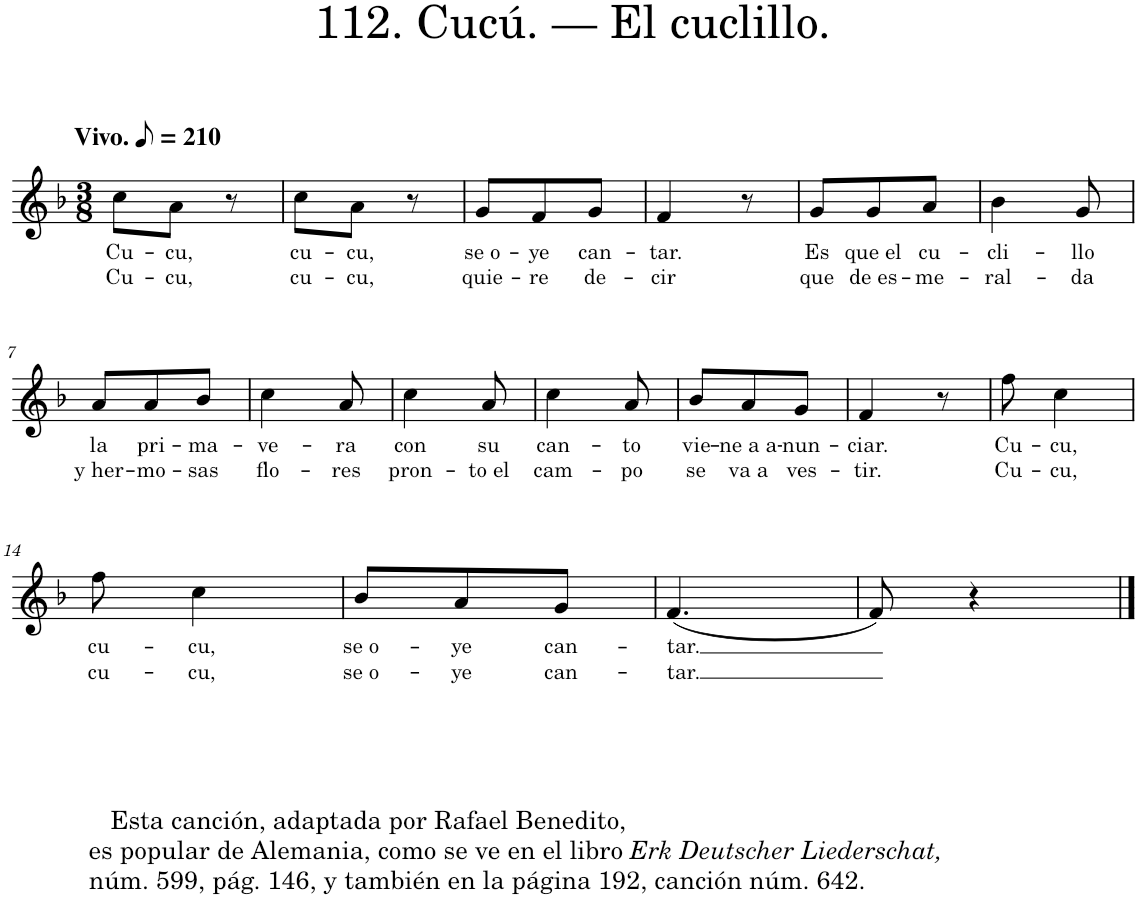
**kern	**text	**text
*part1	*part1	*part1
*staff1	*staff1	*staff1
*I"Piano	*	*
*I'Pno.	*	*
*clefG2	*	*
*k[b-]	*	*
*M3/8	*	*
*MM105	*	*
=1	=1	=1
!LO:TX:a:B:t=Vivo.	!	!
!	!LO:LY:b	!LO:LY:b
8cc\L	Cu-	Cu-
!	!LO:LY:b	!LO:LY:b
8a\J	-cu,	-cu,
8r	.	.
=2	=2	=2
!	!LO:LY:b	!LO:LY:b
8cc\L	cu-	cu-
!	!LO:LY:b	!LO:LY:b
8a\J	-cu,	-cu,
8r	.	.
=3	=3	=3
!	!LO:LY:b	!LO:LY:b
8g/L	se o-	quie-
!	!LO:LY:b	!LO:LY:b
8f/	-ye	-re
!	!LO:LY:b	!LO:LY:b
8g/J	can-	de-
=4	=4	=4
!	!LO:LY:b	!LO:LY:b
4f/	-tar.	-cir
8r	.	.
=5	=5	=5
!	!LO:LY:b	!LO:LY:b
8g/L	Es	que
!	!LO:LY:b	!LO:LY:b
8g/	que el	de es-
!	!LO:LY:b	!LO:LY:b
8a/J	cu-	-me-
=6	=6	=6
!	!LO:LY:b	!LO:LY:b
4b-\	-cli-	-ral-
!	!LO:LY:b	!LO:LY:b
8g/	-llo	-da
!!LO:LB:g=z
=7	=7	=7
!	!LO:LY:b	!LO:LY:b
8a/L	la	y her-
!	!LO:LY:b	!LO:LY:b
8a/	pri-	-mo-
!	!LO:LY:b	!LO:LY:b
8b-/J	-ma-	-sas
=8	=8	=8
!	!LO:LY:b	!LO:LY:b
4cc\	-ve-	flo-
!	!LO:LY:b	!LO:LY:b
8a/	-ra	-res
=9	=9	=9
!	!LO:LY:b	!LO:LY:b
4cc\	con	pron-
!	!LO:LY:b	!LO:LY:b
8a/	su	-to el
=10	=10	=10
!	!LO:LY:b	!LO:LY:b
4cc\	can-	cam-
!	!LO:LY:b	!LO:LY:b
8a/	-to	-po
=11	=11	=11
!	!LO:LY:b	!LO:LY:b
8b-/L	vie-	se
!	!LO:LY:b	!LO:LY:b
8a/	-ne a a-	va a
!	!LO:LY:b	!LO:LY:b
8g/J	-nun-	ves-
=12	=12	=12
!	!LO:LY:b	!LO:LY:b
4f/	-ciar.	-tir.
8r	.	.
=13	=13	=13
!	!LO:LY:b	!LO:LY:b
8ff\	Cu-	Cu-
!	!LO:LY:b	!LO:LY:b
4cc\	-cu,	-cu,
!!LO:LB:g=z
=14	=14	=14
!LO:TX:b:t=Esta canción, adaptada por Rafael Benedito,	!	!
!LO:TX:b:t=es popular de Alemania, como se ve en el libro	!	!
!LO:TX:b:i:t=Erk Deutscher Liederschat,	!	!
!LO:TX:b:t=núm. 599, pág. 146, y también en la página 192, canción núm. 642.	!	!
!	!LO:LY:b	!LO:LY:b
8ff\	cu-	cu-
!	!LO:LY:b	!LO:LY:b
4cc\	-cu,	-cu,
=15	=15	=15
!	!LO:LY:b	!LO:LY:b
8b-/L	se o-	se o-
!	!LO:LY:b	!LO:LY:b
8a/	-ye	-ye
!	!LO:LY:b	!LO:LY:b
8g/J	can-	can-
=16	=16	=16
!	!LO:LY:b	!LO:LY:b
(4.f/	-tar.	-tar.
=17	=17	=17
8f/)	.	.
4r	.	.
==	==	==
*-	*-	*-
